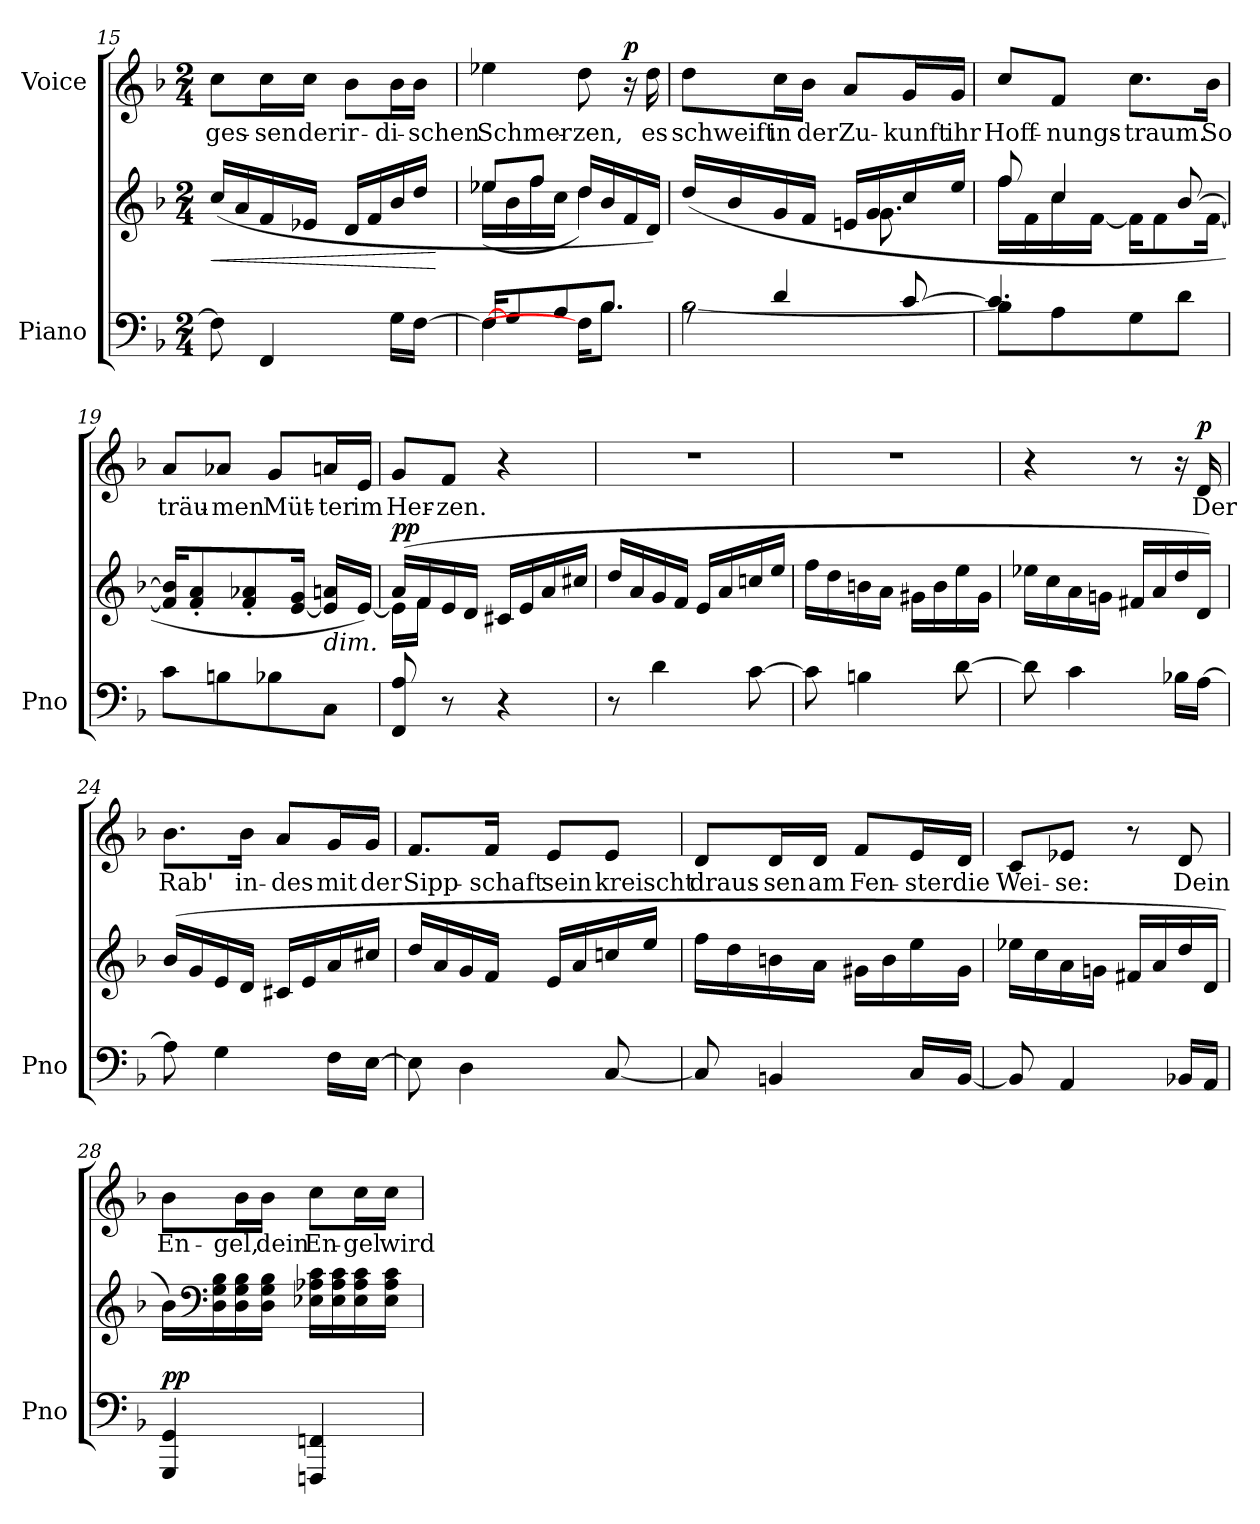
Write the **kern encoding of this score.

**kern	**kern	**dynam	**kern	**text	**dynam
*part2	*part2	*part2	*part1	*part1	*part1
*staff3	*staff2	*staff2/3	*staff1	*staff1	*staff1
*I"Piano	*	*	*I"Voice	*	*
*I'Pno	*	*	*	*	*
*clefF4	*clefG2	*	*clefG2	*	*
*k[b-]	*k[b-]	*	*k[b-]	*	*
*M2/4	*M2/4	*	*M2/4	*	*
=15	=15	=15	=15	=15	=15
!	!	!LO:HP:b	!	!LO:LY:b	!
8F\]	(>16cc/LL	<	8cc\L	-ges-	.
.	16a/	.	.	.	.
!	!	!	!	!LO:LY:b	!
4FF/	16f/	.	16cc\L	-sen	.
!	!	!	!	!LO:LY:b	!
.	16e-X/JJ	.	16cc\JJ	der	.
!	!	!	!	!LO:LY:b	!
.	16d/LL	.	8b-\L	ir-	.
.	16f/	.	.	.	.
!	!	!	!	!LO:LY:b	!
16G\LL	16b-/	.	16b-\L	-di-	.
!	!	!	!	!LO:LY:b	!
[16F\JJ	16dd/JJ	.	16b-\JJ	-schen	.
.	.	[	.	.	.
=16	=16	=16	=16	=16	=16
*^	*^	*	*	*	*
!	!	!	!	!	!	!LO:LY:b	!
16F/KL_	4F\	8ee-X/L	(<16ee-\LL	.	4ee-X\	Schmer-	.
8G/	.	.	16b-\	.	.	.	.
.	.	8ff/J	16ff\	.	.	.	.
8A/	.	.	16cc\JJ	.	.	.	.
!	!	!	!	!	!	!LO:LY:b	!
.	16F\KL]	16dd/LL	4dd\)	.	8dd\	-zen,	.
8.B-/J	8.B-\J	16b-/	.	.	.	.	.
!	!	!	!	!	!	!	!LO:DY:a
.	.	16f/	.	.	16r	.	p
!	!	!	!	!	!	!LO:LY:b	!
.	.	16d/JJ)	.	.	16dd\	es	.
!!LO:LB:g=z
=17	=17	=17	=17	=17	=17	=17	=17
!	!	!	!	!	!	!LO:LY:b	!
8rA	[2B-\	(>16dd/LL	16ryy	.	8dd\L	schweift	.
*	*	*v	*v	*	*	*	*
.	.	16b-/	.	.	.	.
!	!	!	!	!	!LO:LY:b	!
4d/	.	16g/	.	16cc\L	in	.
!	!	!	!	!	!LO:LY:b	!
.	.	16f/JJ	.	16b-\JJ	der	.
!	!	!	!	!	!LO:LY:b	!
.	.	16en/LL	.	8a/L	Zu-	.
*	*	*^	*	*	*	*
!	!	!	!LO:N:head=solid	!	!	!	!
.	.	16g/	8.g\	.	.	.	.
!	!	!	!	!	!	!LO:LY:b	!
[8c/	.	16cc/	.	.	16g/L	-kunft	.
!	!	!	!	!	!	!LO:LY:b	!
.	.	16ee/JJ	.	.	16g/JJ	ihr	.
=18	=18	=18	=18	=18	=18	=18	=18
!	!	!	!	!	!	!LO:LY:b	!
8B-\L]	4.c/]	8ff/	16ff\LL	.	8cc/L	Hoff-	.
.	.	.	16f\	.	.	.	.
!	!	!	!	!	!	!LO:LY:b	!
8A\	.	4cc/	16cc\	.	8f/J	-nungs-	.
.	.	.	[16f\JJ	.	.	.	.
!	!	!	!	!	!	!LO:LY:b	!
8G\	.	.	16f\KL]	.	8.cc\L	-traum.	.
.	.	.	8f\	.	.	.	.
8d\J	8ryy	[8b-/	.	.	.	.	.
!	!	!	!	!	!	!LO:LY:b	!
.	.	.	[16f\Jk	.	16b-\Jk	So	.
*v	*v	*	*	*	*	*	*
=19	=19	=19	=19	=19	=19	=19
!	!	!	!	!	!LO:LY:b	!
*	*v	*v	*	*	*	*
8c\L	16f/] 16b-/]KL	.	8a/L	träu-	.
.	8f/' 8a/'	.	.	.	.
!	!	!	!	!LO:LY:b	!
8Bn\	.	.	8a-X/J	-men	.
.	8f/' 8a-X/'	.	.	.	.
!	!	!	!	!LO:LY:b	!
8B-X\	.	.	8g/L	Müt-	.
.	[16e/ 16g/Jk	.	.	.	.
!	!LO:TX:b:i:t=dim.	!	!	!	!
!	!	!	!	!LO:LY:b	!
8C\J	16e/] 16an/LL	.	16an/L	-ter	.
!	!	!	!	!LO:LY:b	!
.	[16e/JJ)	.	16e/JJ	im	.
=20	=20	=20	=20	=20	=20
*	*^	*	*	*	*
!	!	!	!LO:DY:a	!	!LO:LY:b	!
8FF/ 8A/	(>16a/LL	16e\LL]	pp	8g/L	Her-	.
.	16f/	16f\JJ	.	.	.	.
!	!	!	!	!	!LO:LY:b	!
8r	16e/	4.ryy	.	8f/J	-zen.	.
.	16d/JJ	.	.	.	.	.
4r	16c#X/LL	.	.	4r	.	.
.	16e/	.	.	.	.	.
.	16a/	.	.	.	.	.
.	16cc#X/JJ	.	.	.	.	.
*	*v	*v	*	*	*	*
!!LO:PB:g=z
=21	=21	=21	=21	=21	=21
8r	16dd/LL	.	2r	.	.
.	16a/	.	.	.	.
4d\	16g/	.	.	.	.
.	16f/JJ	.	.	.	.
.	16e/LL	.	.	.	.
.	16a/	.	.	.	.
[8c\	16ccn/	.	.	.	.
.	16ee/JJ	.	.	.	.
=22	=22	=22	=22	=22	=22
8c\]	16ff\LL	.	2r	.	.
.	16dd\	.	.	.	.
4Bn\	16bn\	.	.	.	.
.	16a\JJ	.	.	.	.
.	16g#X\LL	.	.	.	.
.	16b\	.	.	.	.
[8d\	16ee\	.	.	.	.
.	16g#\JJ	.	.	.	.
=23	=23	=23	=23	=23	=23
8d\]	16ee-X\LL	.	4r	.	.
.	16cc\	.	.	.	.
4c\	16a\	.	.	.	.
.	16gn\JJ	.	.	.	.
.	16f#X/LL	.	8r	.	.
.	16a/	.	.	.	.
16B-X\LL	16dd/	.	16r	.	.
!	!	!	!	!LO:LY:b	!LO:DY:a
[16A\JJ	16d/JJ)	.	16d/	Der	p
=24	=24	=24	=24	=24	=24
!	!	!	!	!LO:LY:b	!
8A\]	(>16b-/LL	.	8.b-\L	Rab'	.
.	16g/	.	.	.	.
4G\	16e/	.	.	.	.
!	!	!	!	!LO:LY:b	!
.	16d/JJ	.	16b-\Jk	in-	.
!	!	!	!	!LO:LY:b	!
.	16c#X/LL	.	8a/L	-des	.
.	16e/	.	.	.	.
!	!	!	!	!LO:LY:b	!
16F\LL	16a/	.	16g/L	mit	.
!	!	!	!	!LO:LY:b	!
[16E\JJ	16cc#X/JJ	.	16g/JJ	der	.
!!LO:LB:g=z
=25	=25	=25	=25	=25	=25
!	!	!	!	!LO:LY:b	!
8E\]	16dd/LL	.	8.f/L	Sipp-	.
.	16a/	.	.	.	.
4D\	16g/	.	.	.	.
!	!	!	!	!LO:LY:b	!
.	16f/JJ	.	16f/Jk	-schaft	.
!	!	!	!	!LO:LY:b	!
.	16e/LL	.	8e/L	sein	.
.	16a/	.	.	.	.
!	!	!	!	!LO:LY:b	!
[8C/	16ccn/	.	8e/J	kreischt	.
.	16ee/JJ	.	.	.	.
=26	=26	=26	=26	=26	=26
!	!	!	!	!LO:LY:b	!
8C/]	16ff\LL	.	8d/L	draus-	.
.	16dd\	.	.	.	.
!	!	!	!	!LO:LY:b	!
4BBn/	16bn\	.	16d/L	-sen	.
!	!	!	!	!LO:LY:b	!
.	16a\JJ	.	16d/JJ	am	.
!	!	!	!	!LO:LY:b	!
.	16g#X\LL	.	8f/L	Fen-	.
.	16b\	.	.	.	.
!	!	!	!	!LO:LY:b	!
16C/LL	16ee\	.	16e/L	-ster	.
!	!	!	!	!LO:LY:b	!
[16BB/JJ	16g#\JJ	.	16d/JJ	die	.
=27	=27	=27	=27	=27	=27
!	!	!	!	!LO:LY:b	!
8BB/]	16ee-X\LL	.	8c/L	Wei-	.
.	16cc\	.	.	.	.
!	!	!	!	!LO:LY:b	!
4AA/	16a\	.	8e-X/J	-se:	.
.	16gn\JJ	.	.	.	.
.	16f#X/LL	.	8r	.	.
.	16a/	.	.	.	.
!	!	!	!	!LO:LY:b	!
16BB-X/LL	16dd/	.	8d/	Dein	.
16AA/JJ	16d/JJ	.	.	.	.
=28	=28	=28	=28	=28	=28
!	!	!LO:DY:a=2	!	!LO:LY:b	!
4GGG/ 4GG/	16b-\LL)	pp	8b-\L	En-	.
*	*clefF4	*	*	*	*
.	16D\ 16G\ 16B-\	.	.	.	.
!	!	!	!	!LO:LY:b	!
.	16D\ 16G\ 16B-\	.	16b-\L	-gel,	.
!	!	!	!	!LO:LY:b	!
.	16D\ 16G\ 16B-\JJ	.	16b-\JJ	dein	.
!	!	!	!	!LO:LY:b	!
4FFFn/ 4FFn/	16E-X\ 16A-X\ 16c\LL	.	8cc\L	En-	.
.	16E-\ 16A-\ 16c\	.	.	.	.
!	!	!	!	!LO:LY:b	!
.	16E-\ 16A-\ 16c\	.	16cc\L	-gel	.
!	!	!	!	!LO:LY:b	!
.	16E-\ 16A-\ 16c\JJ	.	16cc\JJ	wird	.
=	=	=	=	=	=
*-	*-	*-	*-	*-	*-
